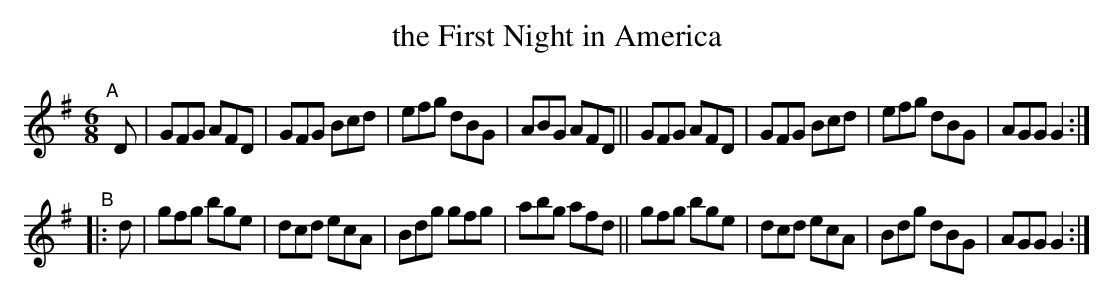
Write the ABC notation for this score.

X:1
T: the First Night in America
M: 6/8
L: 1/8
K: G
"^A"[|]D |\
GFG AFD | GFG Bcd | efg dBG | ABG AFD ||\
GFG AFD | GFG Bcd | efg dBG | AGG G2 :|
"^B"|: d |\
gfg bge | dcd ecA | Bdg gfg | abg afd ||\
gfg bge | dcd ecA | Bdg dBG | AGG G2 :|
